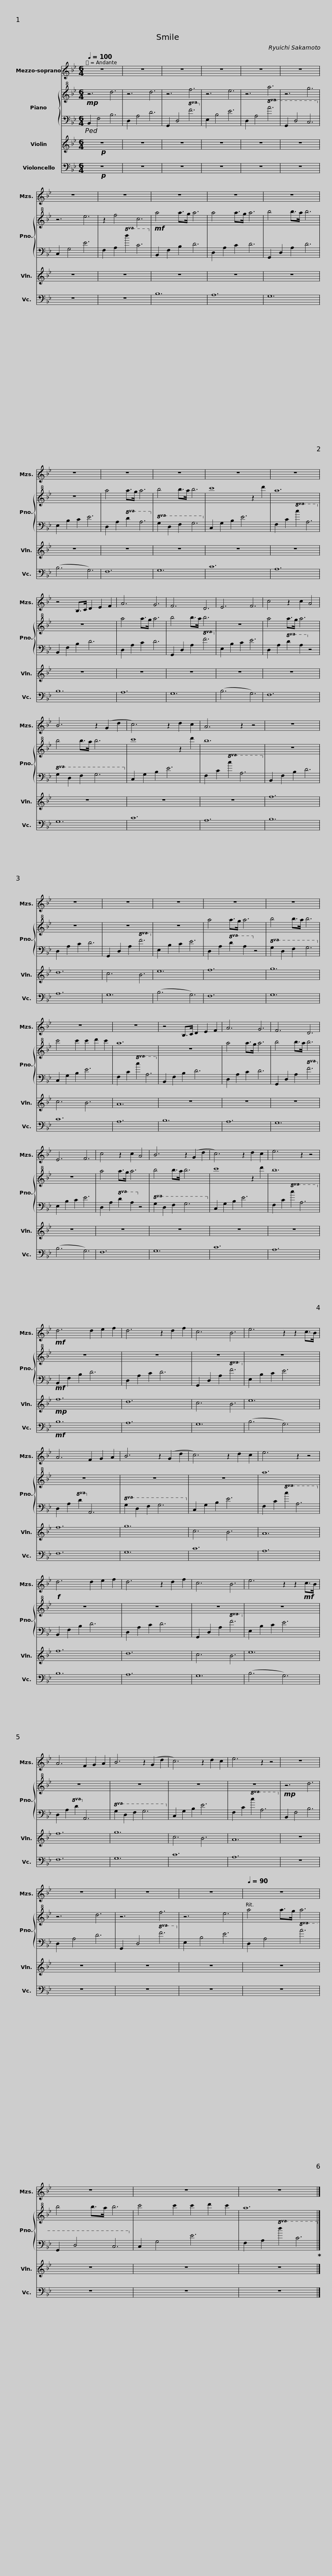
X:1
%%score 1 { 2 | 3 } 4 5
L:1/8
Q:1/4=100
M:6/4
I:linebreak $
K:Bb
V:1 treble
V:2 treble+8
V:3 bass
V:4 treble
V:5 bass
V:1
 z12 | z12 | z12 | z12 | z12 | %5
 z12 | z12 | z12 |$ z12 | z12 | %10
 z12 | z12 | z12 | z12 |$ z12 | %15
 z12 | z4 B,>C D2 E2 F2 | A6 G6 | F6 D6 | E6 F6 |$ %20
 c4 z2 c2 A4 | B6 z2 (G2 d2 | c6) z2 d2 c2 | A6 z2 z4 | z12 | %25
 z12 |$ z12 | z12 | z12 | z12 | %30
 z12 | z12 |$ z4 B,>C D2 E2 F2 | A6 G6 | F6 D6 | %35
 E6 F6 | c4 z2 c2 A4 |$ B6 z2 (G2 d2 | c6) z2 d2 c2 | e6 z2 z4 | %40
!mf! d6 d2 e2 f2 | d6 z2 d2 f2 | c6 B6 |$ e6 z2 z2 c>B | A6 F2 G2 A2 | %45
 B6 z2 (G2 d2 | c6) z2 d2 c2 | e6 z2 z4 |$!f! d6 d2 e2 f2 | d6 z2 d2 f2 | %50
 c6 B6 | e6 z2 z2!mf! c>B | A6 F2 G2 A2 | B6 z2 (G2 d2 |$ c6) z2 d2 c2 | %55
 e6 z2 z4 | z12 | z12 | z12 | z12 | %60
[Q:1/4=90] z12 |$ z12 | z12 | z12 |] %64
V:2
!mp! z6 d6 | z6 d6 | z6 f6 | z6 e6 | z6 a6 | %5
 z6 g6 | z6 e6 | z2 f4 c6 |$!mf! a4 a>g a6 | a4 a>g a6 | %10
 b4 b>a b6 | z12 | a4 a>g a6 | b4 b>a b6 |$ c'8 z2 d'2 | %15
 a12 | z12 | a4 a>g a6 | b4 b>a b6 | z12 |$ %20
 a4 a>g a6 | b4 b>a b6 | c'8 z2 d'2 | b12 | z12 | %25
 z12 |$ z12 | z12 | a4 a>g a6 | b4 b>a b6 | %30
 c'4 c'2 c'2 d'2 c'2 | a12 |$ z12 | a4 a>g a6 | b4 b>a b6 | %35
 z12 | a4 a>g a6 |$ b4 b>a b6 | c'8 z2 d'2 | b12 | %40
 z12 | z12 | z12 |$ z12 | z12 | %45
 z12 | z12 | a12 |$ z12 | z12 | %50
 z12 | z12 | z12 | z12 |$ z12 | %55
 z12 |!mp! z6 d6 | z6 d6 | z6 f6 | z6 e6 | %60
 a4 a>g a6 |$ b4 b>a b6 | c'4 c'2 c'2 d'2 c'2 | a12 |] %64
V:3
!ped! B,,2 F,4 B,6 | D,2 A,4 D6 | G,,2 D,4!8va(! F6!8va)! | E,2 B,4 E6 | D,2 A,4!8va(! A6 | %5
 G,2 D4 C6!8va)! | C,2 G,4 E6 | F,2 A,2!8va(! d2 c6!8va)! |$ B,,2 F,2 B,2 D6 | D,2 A,2 C2 D6 | %10
 G,,2 D,2 A,2 D6 | E,2 B,2 C2 E6 | D,2 A,2!8va(! D2 A6!8va)! |!8va(! G,2 D2 F2 G6!8va)! |$ C,2 G,2 B,2 E6 | %15
 F,2 C2!8va(! c2 A6!8va)! | B,,2 F,2 B,2 D6 | D,2 A,2 C2 D6 | G,,2 D,2 A,2!8va(! F6!8va)! | E,2 B,2 C2 E6 |$ %20
 D,2 A,2!8va(! D2 A2!8va)! z4 |!8va(! G,2 D2 F2 G6!8va)! | C,2 G,2 B,2 E6 | F,2 C2!8va(! c2 A6!8va)! | B,,2 F,2 B,2 D6 | %25
 D,2 A,2 C2 D6 |$ G,,2 D,2 A,2!8va(! F6!8va)! | E,2 B,2 C2 E6 | D,2 A,2!8va(! D2 A2!8va)! z4 |!8va(! G,2 D2 F2 G6!8va)! | %30
 C,2 G,2 B,2 E6 | F,2 C2!8va(! c2 A6!8va)! |$ B,,2 F,2 B,2 D6 | D,2 A,2 C2 D6 | G,,2 D,2 A,2!8va(! F6!8va)! | %35
 E,2 B,2 C2 E6 | D,2 A,2!8va(! D2 A2!8va)! z4 |$!8va(! G,2 D2 F2 G6!8va)! | C,2 G,2 B,2 E6 | F,2 C2!8va(! c2 A6!8va)! | %40
!mf! B,,2 F,2 B,2 D6 | D,2 A,2 C2 D6 | G,,2 D,2 A,2!8va(! F6!8va)! |$ E,2 B,2 C2 E6 | D,2 A,2!8va(! D2!8va)! A,6 | %45
!8va(! G,2 D2 F2 G6!8va)! | C,2 G,2 B,2 E6 | F,2 C2!8va(! c2 A6!8va)! |$ B,,2 F,2 B,2 D6 | D,2 A,2 C2 D6 | %50
 G,,2 D,2 A,2!8va(! F6!8va)! | E,2 B,2 C2 E6 | D,2 A,2!8va(! D2!8va)! A,6 |!8va(! G,2 D2 F2 G6!8va)! |$ C,2 G,2 B,2 E6 | %55
 F,2 C2!8va(! c2 A6!8va)! | B,,2 F,4 B,6 | D,2 A,4 D6 | G,,2 D,4!8va(! F6!8va)! | E,2 B,4 E6 | %60
 D,2 A,4!8va(! A6 |$ G,2 D4 C6!8va)! | C,2 G,4 E6 | F,2 A,2!8va(! d2 c6!ped-up!!8va)! |] %64
V:4
!p! z12 | z12 | z12 | z12 | z12 | %5
 z12 | z12 | z12 |$ z12 | z12 | %10
 z12 | z12 | z12 | z12 |$ z12 | %15
 z12 | z12 | z12 | z12 | z12 |$ %20
 z12 | z12 | z12 | z12 | f12 | %25
 d12 |$ c6 B6 | e12 | f12 | g12 | %30
 c6 B6 | A12 |$ z12 | z12 | z12 | %35
 z12 | z12 |$ z12 | z12 | z12 | %40
!mp! f12 | d12 | c6 B6 |$ e12 | f12 | %45
 g12 | c6 B6 | A12 |$ f12 | d12 | %50
 c6 B6 | e12 | f12 | g12 |$ c6 B6 | %55
 A12 | z12 | z12 | z12 | z12 | %60
 z12 |$ z12 | z12 | z12 |] %64
V:5
!p! z12 | z12 | z12 | z12 | z12 | %5
 z12 | z12 | z12 |$ B,12 | A,12 | %10
 G,12 | (B,6 G,6) | F,12 | G,12 |$ C12 | %15
 A,12 | B,12 | A,12 | G,12 | (B,6 G,6) |$ %20
 F,12 | G,12 | C12 | A,12 | B,12 | %25
 A,12 |$ G,12 | (B,6 G,6) | F,12 | G,12 | %30
 C12 | A,12 |$ B,12 | A,12 | G,12 | %35
 (B,6 G,6) | F,12 |$ G,12 | C12 | A,12 | %40
!mf! B,12 | A,12 | G,12 |$ (B,6 G,6) | F,12 | %45
 G,12 | C12 | A,12 |$ B,12 | A,12 | %50
 G,12 | (B,6 G,6) | F,12 | G,12 |$ C12 | %55
 A,12 | z12 | z12 | z12 | z12 | %60
 z12 |$ z12 | z12 | z12 |] %64
